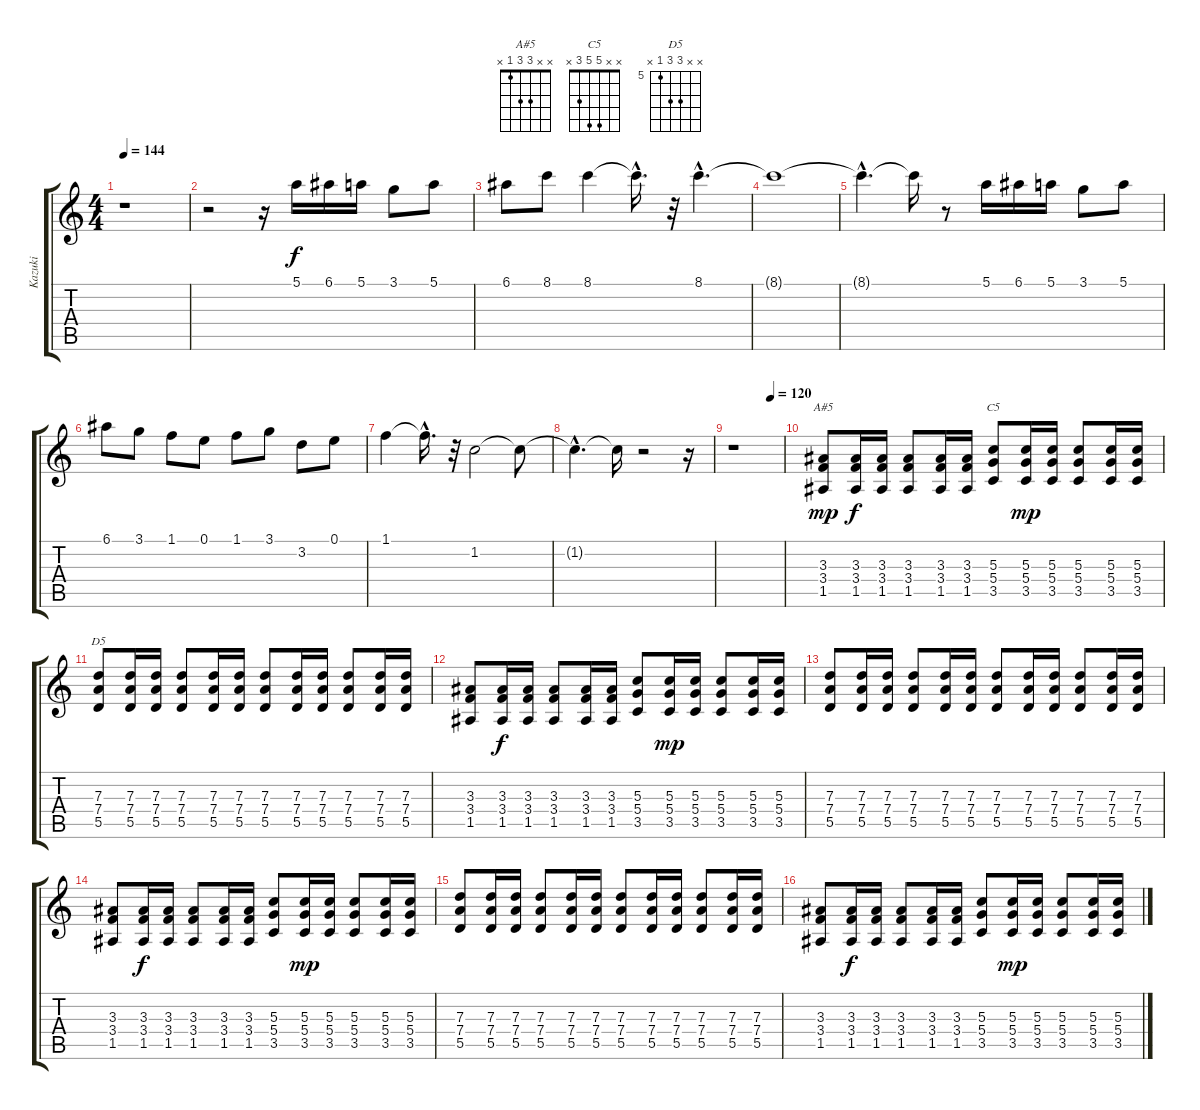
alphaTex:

\track ("Kazuki" "Kazuki") {instrument acousticguitarnylon}
\staff {score tabs}
\tuning (E4 B3 G3 D3 A2 E2) {hide}
\chord ("A#5" x x 3 3 1 x)
\chord ("C5" x x 5 5 3 x)
\chord ("D5" x x 7 7 5 x) {firstfret 5}
\ts (4 4)
\tempo 144
\clef g2
\ks c
r.1{dy f instrument acousticguitarnylon} |
r.2 r.16 5.1.16 6.1.16 5.1.16 3.1.8 5.1.8 |
6.1.8 8.1.8 8.1.4 8.1{hac t}.16{d} r.32 8.1{hac}.4{d} |
8.1{t}.1 |
8.1{hac t}.4{d} 8.1{t}.16 r.8 5.1.16 6.1.16 5.1.16 3.1.8 5.1.8 |
6.1.8 3.1.8 1.1.8 0.1.8 1.1.8 3.1.8 3.2.8 0.1.8 |
1.1.4 1.1{hac t}.16{d} r.32 1.2.2 1.2{t}.8 |
1.2{hac t}.4{d} 1.2{t}.16 r.2 r.16 |
\tempo (120 0.75)
r.1 |
(3.3 3.4 1.5).8{ch "A#5" dy mp volume 10 instrument distortionguitar} (3.3 3.4 1.5).16{dy f} (3.3 3.4 1.5).16 (3.3 3.4 1.5).8 (3.3 3.4 1.5).16 (3.3 3.4 1.5).16 (5.3 5.4 3.5).8{ch "C5"} (5.3 5.4 3.5).16{dy mp} (5.3 5.4 3.5).16 (5.3 5.4 3.5).8 (5.3 5.4 3.5).16 (5.3 5.4 3.5).16 |
(7.3 7.4 5.5).8{ch "D5"} (7.3 7.4 5.5).16 (7.3 7.4 5.5).16 (7.3 7.4 5.5).8 (7.3 7.4 5.5).16 (7.3 7.4 5.5).16 (7.3 7.4 5.5).8 (7.3 7.4 5.5).16 (7.3 7.4 5.5).16 (7.3 7.4 5.5).8 (7.3 7.4 5.5).16 (7.3 7.4 5.5).16 |
(3.3 3.4 1.5).8 (3.3 3.4 1.5).16{dy f} (3.3 3.4 1.5).16 (3.3 3.4 1.5).8 (3.3 3.4 1.5).16 (3.3 3.4 1.5).16 (5.3 5.4 3.5).8 (5.3 5.4 3.5).16{dy mp} (5.3 5.4 3.5).16 (5.3 5.4 3.5).8 (5.3 5.4 3.5).16 (5.3 5.4 3.5).16 |
(7.3 7.4 5.5).8 (7.3 7.4 5.5).16 (7.3 7.4 5.5).16 (7.3 7.4 5.5).8 (7.3 7.4 5.5).16 (7.3 7.4 5.5).16 (7.3 7.4 5.5).8 (7.3 7.4 5.5).16 (7.3 7.4 5.5).16 (7.3 7.4 5.5).8 (7.3 7.4 5.5).16 (7.3 7.4 5.5).16 |
(3.3 3.4 1.5).8 (3.3 3.4 1.5).16{dy f} (3.3 3.4 1.5).16 (3.3 3.4 1.5).8 (3.3 3.4 1.5).16 (3.3 3.4 1.5).16 (5.3 5.4 3.5).8 (5.3 5.4 3.5).16{dy mp} (5.3 5.4 3.5).16 (5.3 5.4 3.5).8 (5.3 5.4 3.5).16 (5.3 5.4 3.5).16 |
(7.3 7.4 5.5).8 (7.3 7.4 5.5).16 (7.3 7.4 5.5).16 (7.3 7.4 5.5).8 (7.3 7.4 5.5).16 (7.3 7.4 5.5).16 (7.3 7.4 5.5).8 (7.3 7.4 5.5).16 (7.3 7.4 5.5).16 (7.3 7.4 5.5).8 (7.3 7.4 5.5).16 (7.3 7.4 5.5).16 |
(3.3 3.4 1.5).8 (3.3 3.4 1.5).16{dy f} (3.3 3.4 1.5).16 (3.3 3.4 1.5).8 (3.3 3.4 1.5).16 (3.3 3.4 1.5).16 (5.3 5.4 3.5).8 (5.3 5.4 3.5).16{dy mp} (5.3 5.4 3.5).16 (5.3 5.4 3.5).8 (5.3 5.4 3.5).16 (5.3 5.4 3.5).16
